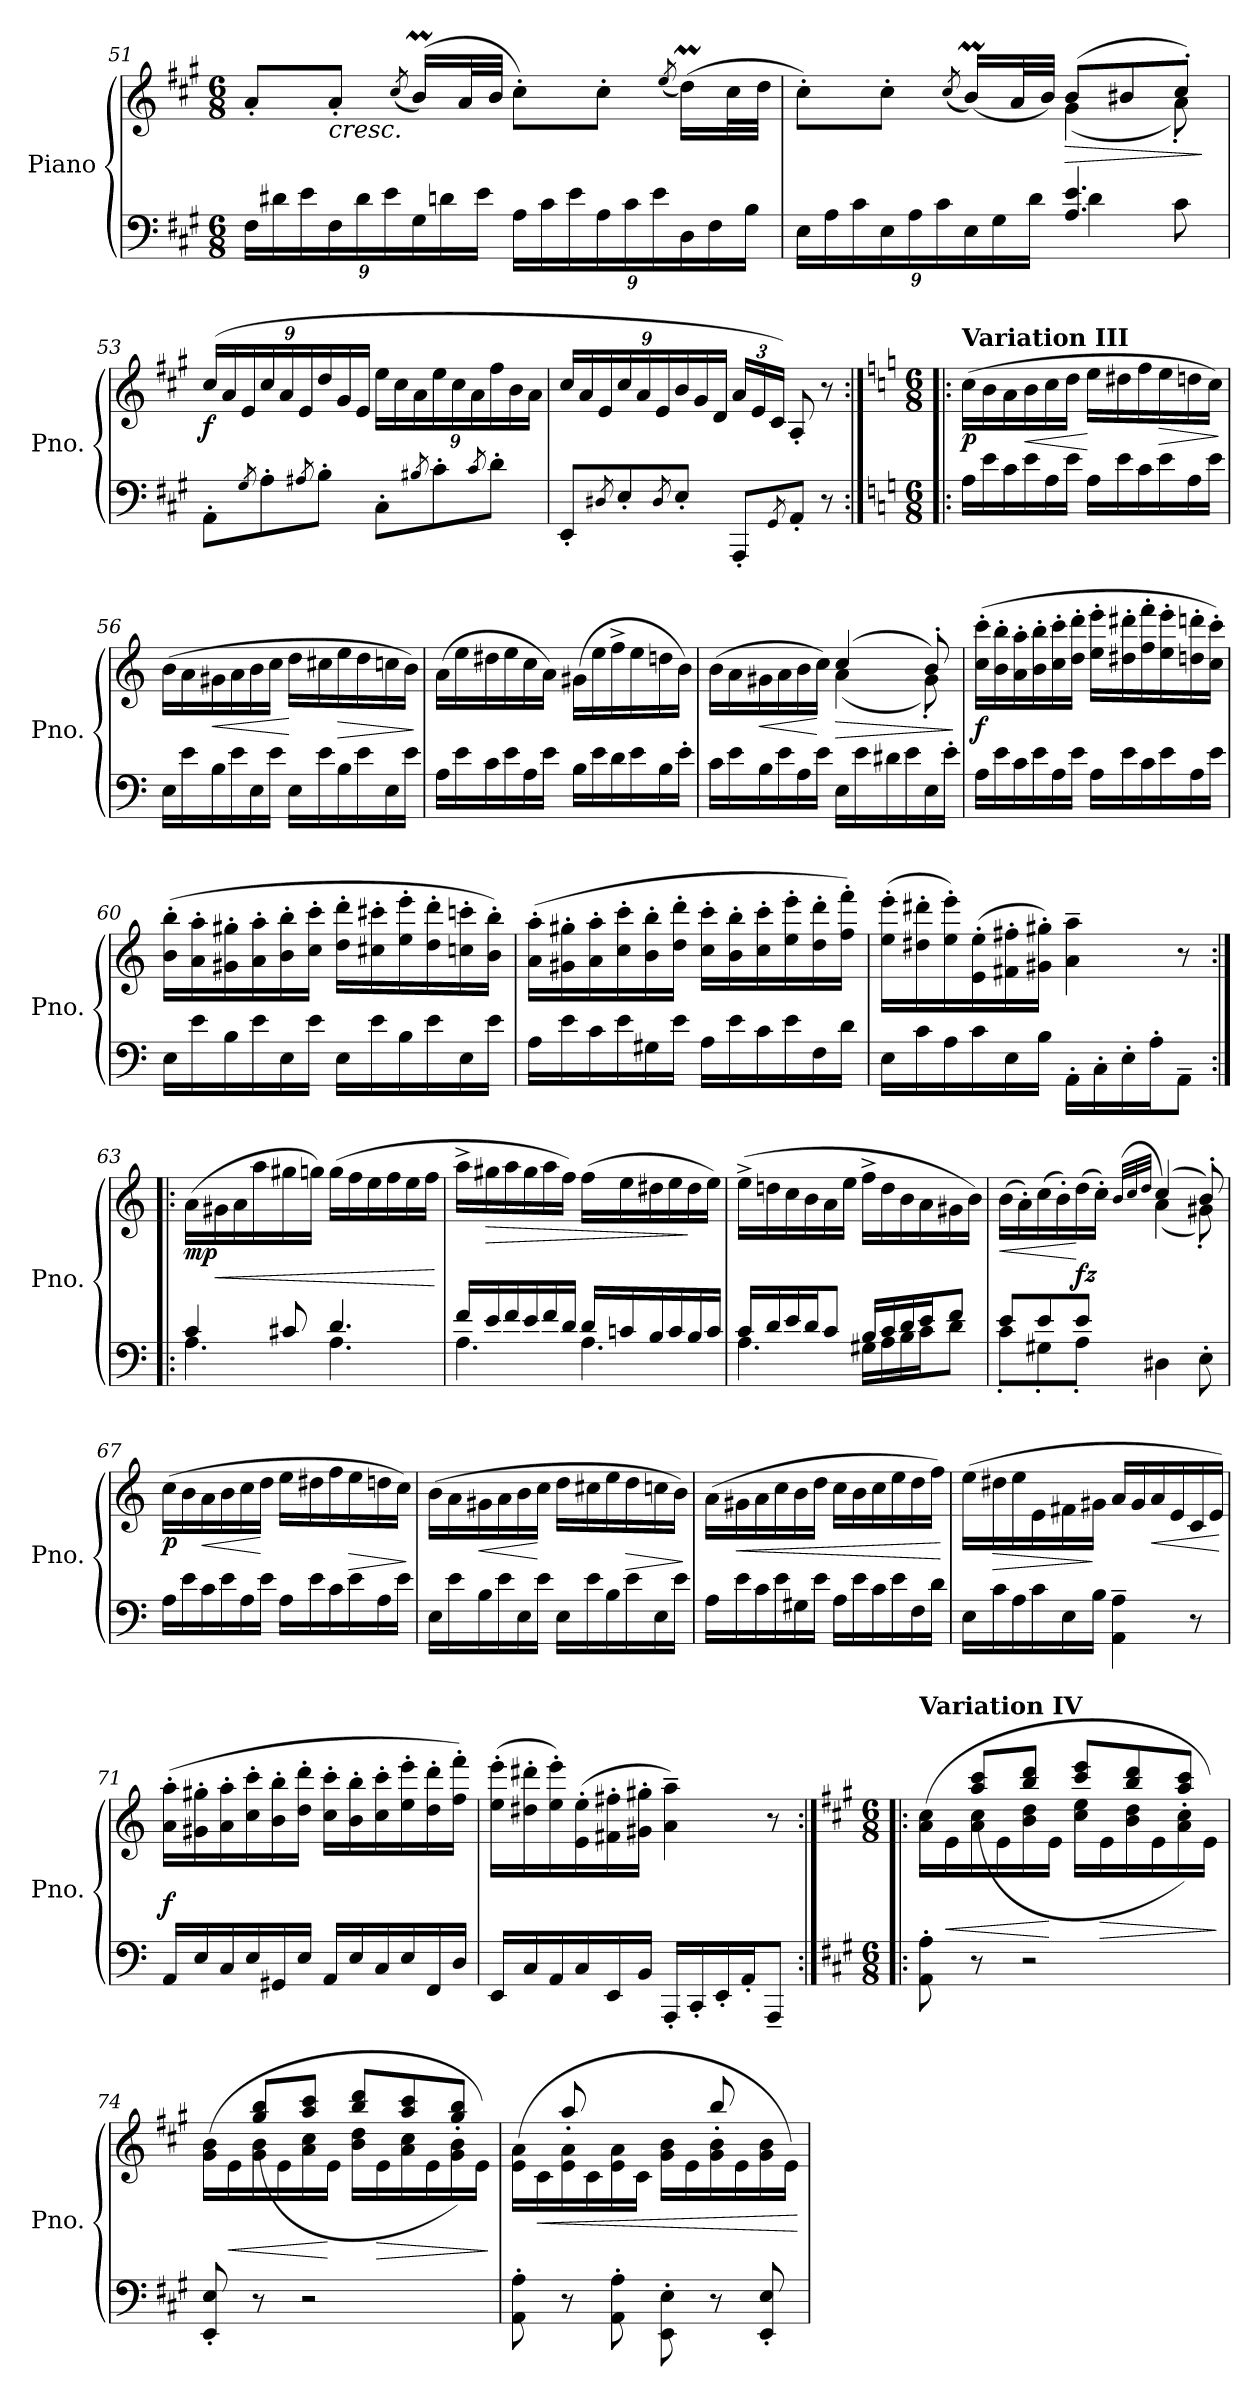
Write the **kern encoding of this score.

**kern	**kern	**dynam
*part1	*part1	*part1
*staff2	*staff1	*staff1/2
*I"Piano	*	*
*I'Pno.	*	*
!!LO:LB:g=z
*clefF4	*clefG2	*
*k[f#c#g#]	*k[f#c#g#]	*
*M6/8	*M6/8	*
*Xbrackettup	*	*
=51	=51	=51
24F#\LL	8a'/L	.
24d#X\	.	.
24e\	.	.
!	!LO:TX:b:i:t=cresc.	!
24F#\	8a'/J	.
24d#\	.	.
24e\	.	.
.	(<8qcc#/	.
24G#\	(>16bM/LL)	.
24dn\	.	.
.	32a/L	.
24e\JJ	.	.
.	32b/JJJ	.
24A\LL	8cc#'\L)	.
24c#\	.	.
24e\	.	.
24A\	8cc#'\J	.
24c#\	.	.
24e\	.	.
.	(<8qee/	.
24D\	(>16ddM\LL)	.
24F#\	.	.
.	32cc#\L	.
24B\JJ	.	.
.	32dd\JJJ	.
=52	=52	=52
*^	*^	*
24E\LL	4.ryy	8cc#'\L)	4.ryy	.
24A\	.	.	.	.
24c#\	.	.	.	.
24E\	.	8cc#'\J	.	.
24A\	.	.	.	.
24c#\	.	.	.	.
.	.	(<8qcc#/	.	.
24E\	.	(<16bM/LL)	.	.
24G#\	.	.	.	.
.	.	32a/L	.	.
24d\JJ	.	.	.	.
.	.	32b/JJJ)	.	.
!	!	!	!	!LO:HP:b
4.A/ 4.e/	4d\	(>8b/L	(<4g#\	>
.	.	8b#X/	.	.
.	8c#\	8cc#'/J)	8a'\)	.
*v	*v	*	*	*
*	*v	*v	*
.	.	]
=53	=53	=53
*	*Xbrackettup	*
!	!	!LO:DY:b
8AA'\L	(<24cc#/LL	f
.	24a/	.
.	24e/	.
8qG#/	.	.
8A'\	24cc#/	.
.	24a/	.
.	24e/	.
8qA#X/	.	.
8B'\J	24dd/	.
.	24g#/	.
.	24e/JJ	.
8C#'\L	24ee\LL	.
.	24cc#\	.
.	24a\	.
8qB#X/	.	.
8c#'\	24ee\	.
.	24cc#\	.
.	24a\	.
8qc#/	.	.
8d'\J	24ff#\	.
.	24b\	.
.	24a\JJ	.
!!LO:LB:g=z
=54	=54	=54
8EE'/L	24cc#/LL	.
.	24a/	.
.	24e/	.
8qD#X/	.	.
8E'/	24cc#/	.
.	24a/	.
.	24e/	.
8qD#/	.	.
8E'/J	24b/	.
.	24g#/	.
.	24d/JJ	.
8AAA'/L	24a/LL	.
.	24e/	.
.	24c#/JJ)	.
8qGG#/	.	.
8AA'/J	8A'/	.
8r	8r	.
!!LO:PB:g=z
=55:|!|:	=55:|!|:	=55:|!|:
*k[]	*k[]	*
*M6/8	*M6/8	*
*	*MM71	*
!	!LO:TX:B:t=Variation III	!
!	!	!LO:DY:b
16A\LL	(>16cc\LL	p
16e\	16b\	.
16c\	16a\	.
!	!	!LO:HP:b
16e\	16b\	<
16A\	16cc\	.
16e\JJ	16dd\JJ	.
16A\LL	16ee\LL	[
16e\	16dd#X\	.
16c\	16ff\	.
!	!	!LO:HP:b
16e\	16ee\	>
16A\	16ddn\	.
16e\JJ	16cc\JJ)	.
.	.	]
=56	=56	=56
16E\LL	(>16b\LL	.
16e\	16a\	.
!	!	!LO:HP:b
16B\	16g#X\	<
16e\	16a\	.
16E\	16b\	.
16e\JJ	16cc\JJ	.
16E\LL	16dd\LL	[
16e\	16cc#X\	.
!	!	!LO:HP:b
16B\	16ee\	>
16e\	16dd\	.
16E\	16ccn\	.
16e\JJ	16b\JJ)	.
.	.	]
=57	=57	=57
16A\LL	(>16a\LL	.
16e\	16ee\	.
16c\	16dd#X\	.
16e\	16ee\	.
16A\	16cc\	.
16e\JJ	16a\JJ)	.
16B\LL	(>16g#X\LL	.
16e\	16ee\	.
16d\	16ff^\	.
16e\	16ee\	.
16B\	16ddn\	.
16e'\JJ	16b\JJ)	.
!!LO:LB:g=z
=58	=58	=58
*	*^	*
16c\LL	(>16b\LL	4.ryy	.
16e\	16a\	.	.
!	!	!	!LO:HP:b
16B\	16g#X\	.	<
16e\	16a\	.	.
16A\	16b\	.	.
16e\JJ	16cc\JJ)	.	[
!	!	!	!LO:HP:b
16E\LL	(>4cc/	(<4a\	>
16e\	.	.	.
16d#X\	.	.	.
16e\	.	.	.
16E\	8b'/)	8g#'\)	.
16e'\JJ	.	.	.
*	*v	*v	*
.	.	]
=59	=59	=59
!	!	!LO:DY:a=2
16A\LL	(>16cc\' 16ccc\'LL	f
16e\	16b\' 16bb\'	.
16c\	16a\' 16aa\'	.
16e\	16b\' 16bb\'	.
16A\	16cc\' 16ccc\'	.
16e\JJ	16dd\' 16ddd\'JJ	.
16A\LL	16ee\' 16eee\'LL	.
16e\	16dd#X\' 16ddd#X\'	.
16c\	16ff\' 16fff\'	.
16e\	16ee\' 16eee\'	.
16A\	16ddn\' 16dddn\'	.
16e\JJ	16cc\' 16ccc\'JJ)	.
=60	=60	=60
16E\LL	(>16b\' 16bb\'LL	.
16e\	16a\' 16aa\'	.
16B\	16g#X\' 16gg#X\'	.
16e\	16a\' 16aa\'	.
16E\	16b\' 16bb\'	.
16e\JJ	16cc\' 16ccc\'JJ	.
16E\LL	16dd\' 16ddd\'LL	.
16e\	16cc#X\' 16ccc#X\'	.
16B\	16ee\' 16eee\'	.
16e\	16dd\' 16ddd\'	.
16E\	16ccn\' 16cccn\'	.
16e\JJ	16b\' 16bb\'JJ)	.
!!LO:LB:g=z
=61	=61	=61
16A\LL	(>16a\' 16aa\'LL	.
16e\	16g#X\' 16gg#X\'	.
16c\	16a\' 16aa\'	.
16e\	16cc\' 16ccc\'	.
16G#X\	16b\' 16bb\'	.
16e\JJ	16dd\' 16ddd\'JJ	.
16A\LL	16cc\' 16ccc\'LL	.
16e\	16b\' 16bb\'	.
16c\	16cc\' 16ccc\'	.
16e\	16ee\' 16eee\'	.
16F\	16dd\' 16ddd\'	.
16d\JJ	16ff\' 16fff\'JJ)	.
=62	=62	=62
16E\LL	(>16ee\' 16eee\'LL	.
16c\	16dd#X\' 16ddd#X\'	.
16A\	16ee\' 16eee\')	.
16c\	(>16e\' 16ee\'	.
16E\	16f#X\' 16ff#X\'	.
16B\JJ	16g#X\' 16gg#X\'JJ)	.
16AA'\LL	4a\~ 4aa\~	.
16C'\	.	.
16E'\	.	.
16A'\J	.	.
8AA~\J	8r	.
=63:|!|:	=63:|!|:	=63:|!|:
*^	*	*
!	!	!	!LO:DY:b
4c/	4.A\	(>16a\LL	mp
!	!	!	!LO:HP:b
.	.	16g#X\	<
.	.	16a\	.
.	.	16aa\	.
8c#X/	.	16gg#X\	.
.	.	16ggn\JJ)	.
4.d/	4.A\	(>16gg\LL	.
.	.	16ff\	.
.	.	16ee\	.
.	.	16ff\	.
.	.	16ee\	.
.	.	16ff\JJ	.
*v	*v	*	*
.	.	[
!!LO:LB:g=z
=64	=64	=64
*^	*	*
16f/LL	4.A\	16aa^<\LL	.
!	!	!	!LO:HP:b
16e/	.	16gg#X\	>
16f/	.	16aa\	.
16e/	.	16gg#\	.
16f/	.	16aa\	.
16d/JJ	.	16ff\JJ)	.
16d/LL	4.A\	(>16ff\LL	.
16cn/	.	16ee\	.
16B/	.	16dd#X\	.
16c/	.	16ee\	.
16B/	.	16dd#\	]
16c/JJ	.	16ee\JJ)	.
=65	=65	=65	=65
16c/LL	4.A\	(>16ee^<\LL	.
16d/	.	16ddn\	.
16e/	.	16cc\	.
16d/J	.	16b\	.
8c/J	.	16a\	.
.	.	16ee\JJ	.
16B/LL	16G#X\LL	16ff^<\LL	.
16c/	16A\	16dd\	.
16d/	16B\	16b\	.
16e/J	16c\J	16a\	.
8f/J	8d\J	16g#X\	.
.	.	16b\JJ)	.
=66	=66	=66	=66
!	!	!	!LO:HP:b
*	*	*^	*
8e/L	8c'\L	(>16b\LL	4.ryy	<
.	.	16a'>\)	.	.
8e/	8G#X'\	(>16cc\	.	.
.	.	16b'>\)	.	.
!	!	!	!	!LO:DY:n=1:a=2
8e/J	8A'\J	(>16dd\	.	[ fz
.	.	16cc'>\JJ)	.	.
.	.	(>32qb/LLL	.	.
.	.	32qcc/	.	.
.	.	32qdd/JJJ	.	.
4D#X\	4.ryy	(>4cc/)	(<4a\	.
8E'\	.	8b'/)	8g#X'\)	.
*v	*v	*	*	*
!!LO:LB:g=z
=67	=67	=67	=67
!	!	!	!LO:DY:b
*	*v	*v	*
16A\LL	(>16cc\LL	p
16e\	16b\	.
!	!	!LO:HP:b
16c\	16a\	<
16e\	16b\	.
16A\	16cc\	.
16e\JJ	16dd\JJ	[
16A\LL	16ee\LL	.
16e\	16dd#X\	.
16c\	16ff\	.
!	!	!LO:HP:b
16e\	16ee\	>
16A\	16ddn\	.
16e\JJ	16cc\JJ)	.
.	.	]
=68	=68	=68
16E\LL	(>16b\LL	.
16e\	16a\	.
!	!	!LO:HP:b
16B\	16g#X\	<
16e\	16a\	.
16E\	16b\	.
16e\JJ	16cc\JJ	[
16E\LL	16dd\LL	.
16e\	16cc#X\	.
16B\	16ee\	.
!	!	!LO:HP:b
16e\	16dd\	>
16E\	16ccn\	.
16e\JJ	16b\JJ)	.
.	.	]
=69	=69	=69
16A\LL	(>16a\LL	.
!	!	!LO:HP:b
16e\	16g#X\	<
16c\	16a\	.
16e\	16cc\	.
16G#X\	16b\	.
16e\JJ	16dd\JJ	.
16A\LL	16cc\LL	.
16e\	16b\	.
16c\	16cc\	.
16e\	16ee\	.
16F\	16dd\	.
16d\JJ	16ff\JJ)	.
.	.	[
!!LO:PB:g=z
=70	=70	=70
16E\LL	(>16ee\LL	.
!	!	!LO:HP:b
16c\	16dd#X\	>
16A\	16ee\	.
16c\	16e\	.
16E\	16f#X\	.
16B\JJ	16g#X\JJ	]
4AA\~ 4A\~	16a/LL	.
.	16g#/	.
!	!	!LO:HP:b
.	16a/	<
.	16e/	.
8r	16c/	.
.	16e/JJ)	.
.	.	[
=71	=71	=71
!	!	!LO:DY:a=2
16AA/LL	(>16a\' 16aa\'LL	f
16E/	16g#X\' 16gg#X\'	.
16C/	16a\' 16aa\'	.
16E/	16cc\' 16ccc\'	.
16GG#X/	16b\' 16bb\'	.
16E/JJ	16dd\' 16ddd\'JJ	.
16AA/LL	16cc\' 16ccc\'LL	.
16E/	16b\' 16bb\'	.
16C/	16cc\' 16ccc\'	.
16E/	16ee\' 16eee\'	.
16FF/	16dd\' 16ddd\'	.
16D/JJ	16ff\' 16fff\'JJ)	.
=72	=72	=72
16EE/LL	(>16ee\' 16eee\'LL	.
16C/	16dd#X\' 16ddd#X\'	.
16AA/	16ee\' 16eee\')	.
16C/	(>16e\' 16ee\'	.
16EE/	16f#X\' 16ff#X\'	.
16BB/JJ	16g#X\' 16gg#X\'JJ	.
16AAA'/LL	4a\~ 4aa\~)	.
16CC'/	.	.
16EE'/	.	.
16AA'/J	.	.
8AAA~/J	8r	.
!!LO:PB:g=z
=73:|!|:	=73:|!|:	=73:|!|:
*k[f#c#g#]	*k[f#c#g#]	*
*M6/8	*M6/8	*
*	*MM75	*
*	*^	*
!	!LO:TX:B:t=Variation IV	!	!
!	!	!	!LO:DY:a=2
!	!	!	!LO:DY:n=1:b=2
8AA\' 8A\'	(<16a\ 16cc#\LL	8ryy	p mp
!	!	!	!LO:HP:b
.	16e\	.	<
8r	16a\ 16cc#\	(>8aa/ 8ccc#/L	.
.	16e\	.	.
2r	16b\ 16dd\	8bb/ 8ddd/J	.
.	16e\JJ	.	[
.	16cc#\ 16ee\LL	8ccc#/ 8eee/L	.
!	!	!	!LO:HP:b
.	16e\	.	>
.	16b\ 16dd\	8bb/ 8ddd/	.
.	16e\	.	.
.	16a\ 16cc#\	8aa/' 8ccc#/'J)	.
.	16e\JJ)	.	.
*	*v	*v	*
.	.	]
=74	=74	=74
*	*^	*
8EE/' 8E/'	(<16g#\ 16b\LL	8ryy	.
!	!	!	!LO:HP:b
.	16e\	.	<
8r	16g#\ 16b\	(>8gg#/ 8bb/L	.
.	16e\	.	.
2r	16a\ 16cc#\	8aa/ 8ccc#/J	.
.	16e\JJ	.	[
.	16b\ 16dd\LL	8bb/ 8ddd/L	.
!	!	!	!LO:HP:b
.	16e\	.	>
.	16a\ 16cc#\	8aa/ 8ccc#/	.
.	16e\	.	.
.	16g#\ 16b\	8gg#/' 8bb/'J)	.
.	16e\JJ)	.	.
*	*v	*v	*
.	.	]
=75	=75	=75
*	*^	*
8AA\' 8A\'	(<16e\ 16a\LL	8ryy	.
!	!	!	!LO:HP:b
.	16c#\	.	<
8r	16e\ 16a\	8aa'/	.
.	16c#\	.	.
8AA\' 8A\'	16e\ 16a\	4ryy	.
.	16c#\JJ	.	.
8EE\' 8E\'	16g#\ 16b\LL	.	.
.	16e\	.	.
8r	16g#\ 16b\	8bb'/	.
.	16e\	.	.
8EE/' 8E/'	16g#\ 16b\	8ryy	.
.	16e\JJ)	.	.
*	*v	*v	*
.	.	[
=	=	=
*-	*-	*-
